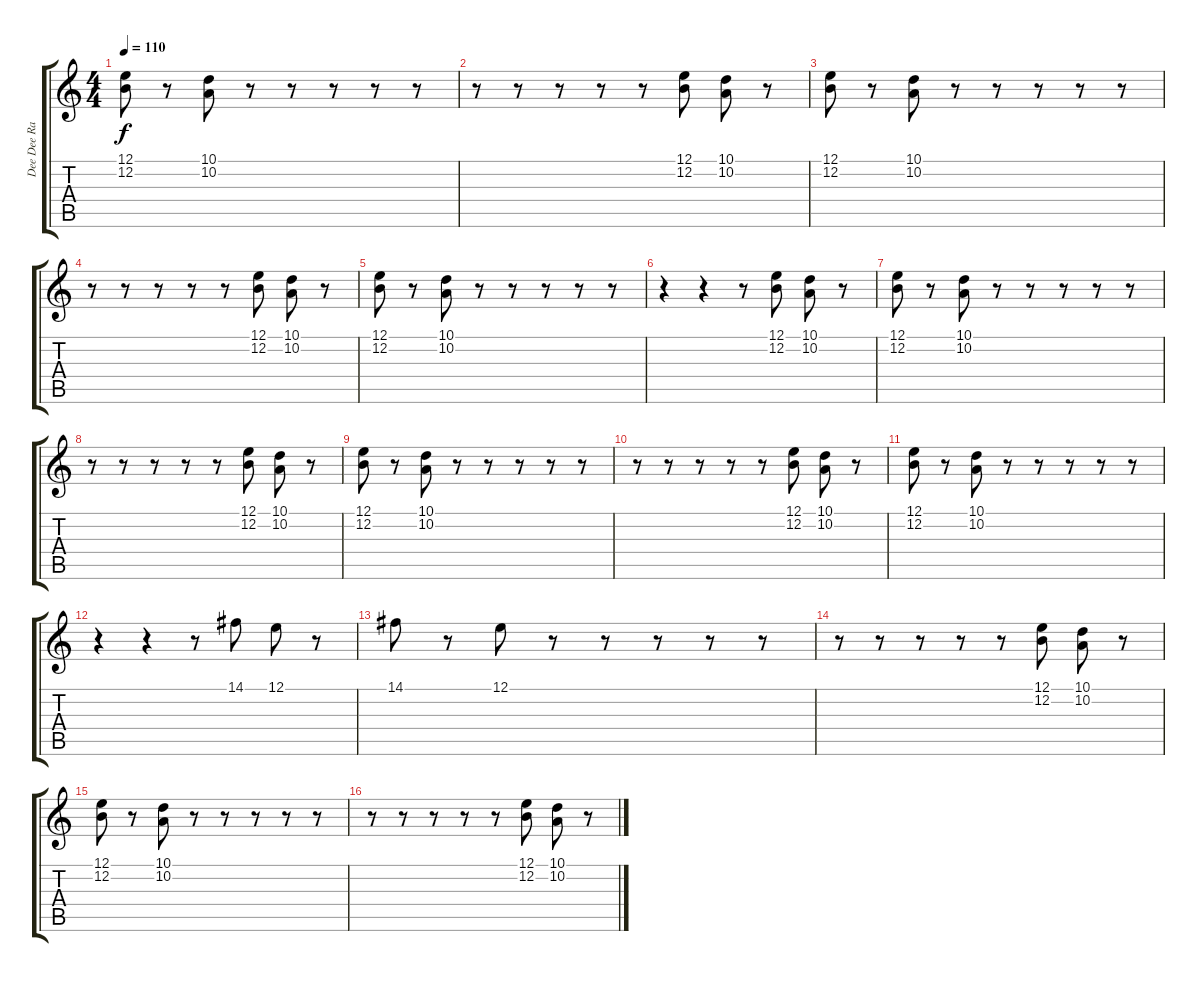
\track ("Dee Dee Ramone-Chours" "Dee Dee Ra") {instrument englishhorn}
\staff {score tabs}
\tuning (E4 B3 G3 D3 A2 E2) {hide}
\ts (4 4)
\tempo 110
\clef g2
\ks c
(12.1 12.2).8{dy f} r.8 (10.1 10.2).8 r.8 r.8 r.8 r.8 r.8 |
r.8 r.8 r.8 r.8 r.8 (12.1 12.2).8 (10.1 10.2).8 r.8 |
(12.1 12.2).8 r.8 (10.1 10.2).8 r.8 r.8 r.8 r.8 r.8 |
r.8 r.8 r.8 r.8 r.8 (12.1 12.2).8 (10.1 10.2).8 r.8 |
(12.1 12.2).8 r.8 (10.1 10.2).8 r.8 r.8 r.8 r.8 r.8 |
r.4 r.4 r.8 (12.1 12.2).8 (10.1 10.2).8 r.8 |
(12.1 12.2).8 r.8 (10.1 10.2).8 r.8 r.8 r.8 r.8 r.8 |
r.8 r.8 r.8 r.8 r.8 (12.1 12.2).8 (10.1 10.2).8 r.8 |
(12.1 12.2).8 r.8 (10.1 10.2).8 r.8 r.8 r.8 r.8 r.8 |
r.8 r.8 r.8 r.8 r.8 (12.1 12.2).8 (10.1 10.2).8 r.8 |
(12.1 12.2).8 r.8 (10.1 10.2).8 r.8 r.8 r.8 r.8 r.8 |
r.4 r.4 r.8 14.1.8 12.1.8 r.8 |
14.1.8 r.8 12.1.8 r.8 r.8 r.8 r.8 r.8 |
r.8 r.8 r.8 r.8 r.8 (12.1 12.2).8 (10.1 10.2).8 r.8 |
(12.1 12.2).8 r.8 (10.1 10.2).8 r.8 r.8 r.8 r.8 r.8 |
r.8 r.8 r.8 r.8 r.8 (12.1 12.2).8 (10.1 10.2).8 r.8
